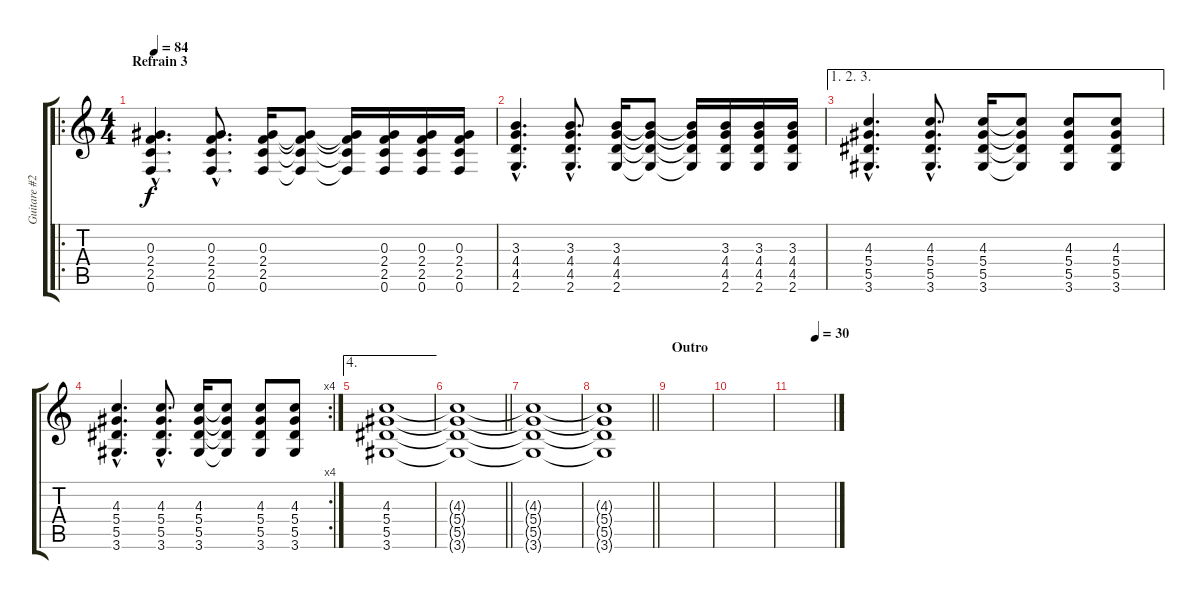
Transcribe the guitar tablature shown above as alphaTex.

\track ("Guitare #2" "Guitare #2") {instrument electricguitarclean}
\staff {score tabs}
\tuning (F4 C4 Ab3 Eb3 Bb2 F2) {hide}
\ro
\ts (4 4)
\section ("" "Refrain 3")
\tempo 84
\clef g2
\ks c
(0.3{hac} 2.4{hac} 2.5{hac} 0.6{hac}).4{d dy f volume 16 instrument distortionguitar} (0.3{hac} 2.4{hac} 2.5{hac} 0.6{hac}).8{d} (0.3 2.4 2.5 0.6).16 (0.3{t} 2.4{t} 2.5{t} 0.6{t}).8 (0.3{t} 2.4{t} 2.5{t} 0.6{t}).16 (0.3 2.4 2.5 0.6).16 (0.3 2.4 2.5 0.6).16 (0.3 2.4 2.5 0.6).16 |
(3.3{hac} 4.4{hac} 4.5{hac} 2.6{hac}).4{d} (3.3{hac} 4.4{hac} 4.5{hac} 2.6{hac}).8{d} (3.3 4.4 4.5 2.6).16 (3.3{t} 4.4{t} 4.5{t} 2.6{t}).8 (3.3{t} 4.4{t} 4.5{t} 2.6{t}).16 (3.3 4.4 4.5 2.6).16 (3.3 4.4 4.5 2.6).16 (3.3 4.4 4.5 2.6).16 |
\ae (1 2 3)
(4.3{hac} 5.4{hac} 5.5{hac} 3.6{hac}).4{d} (4.3{hac} 5.4{hac} 5.5{hac} 3.6{hac}).8{d} (4.3 5.4 5.5 3.6).16 (4.3{t} 5.4{t} 5.5{t} 3.6{t}).8 (4.3 5.4 5.5 3.6).8 (4.3 5.4 5.5 3.6).8 |
\rc 4
(4.3{hac} 5.4{hac} 5.5{hac} 3.6{hac}).4{d} (4.3{hac} 5.4{hac} 5.5{hac} 3.6{hac}).8{d} (4.3 5.4 5.5 3.6).16 (4.3{t} 5.4{t} 5.5{t} 3.6{t}).8 (4.3 5.4 5.5 3.6).8 (4.3 5.4 5.5 3.6).8 |
\ae 4
(4.3 5.4 5.5 3.6).1 |
\barLineRight lightlight
(4.3{t} 5.4{t} 5.5{t} 3.6{t}).1 |
(4.3{t} 5.4{t} 5.5{t} 3.6{t}).1 |
\barLineRight lightlight
(4.3{t} 5.4{t} 5.5{t} 3.6{t}).1 |
\section ("" "Outro")
|
|
\tempo (30 0.5625)
